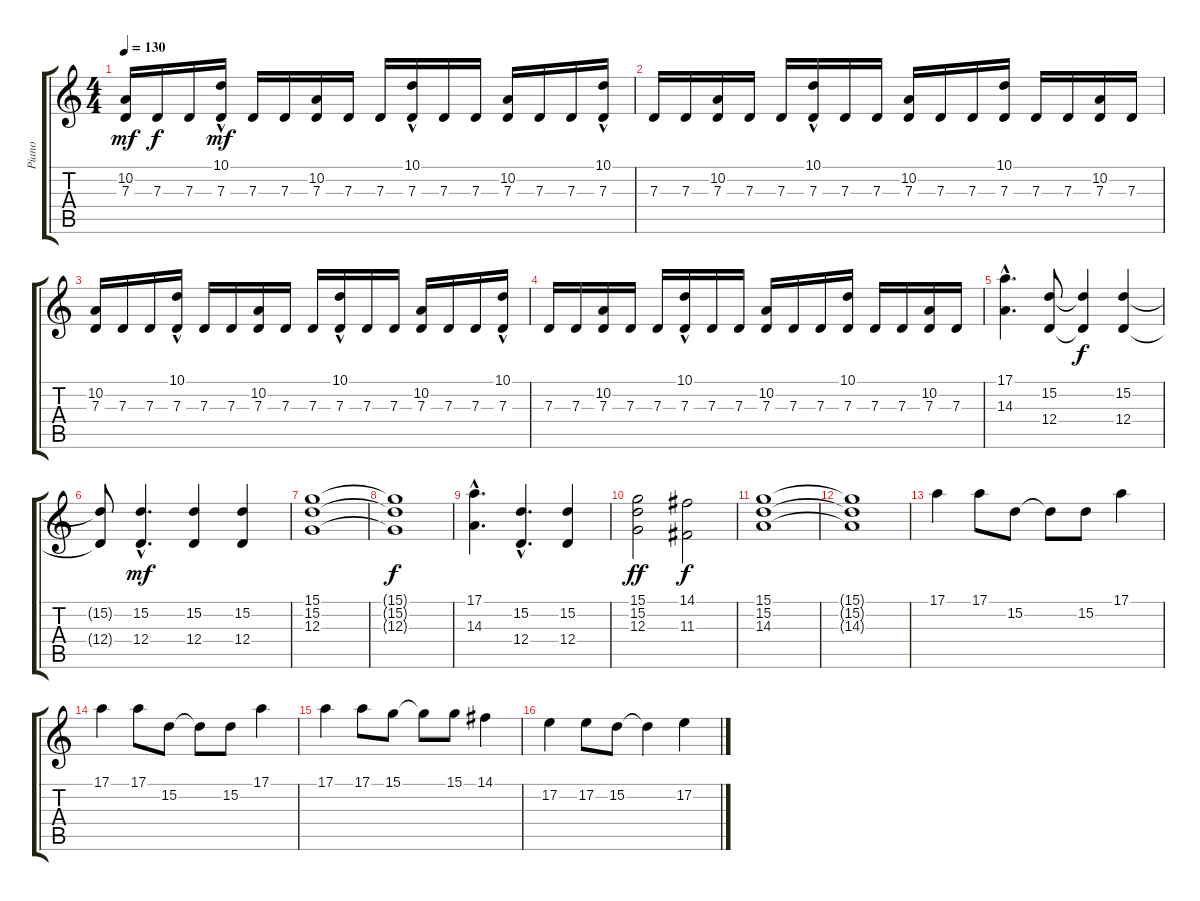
\track ("Piano " "Piano ") {instrument brightacousticpiano}
\staff {score tabs}
\tuning (E4 B3 G3 D3 A2 E2) {hide}
\ts (4 4)
\tempo 130
\clef g2
\ks c
(10.2 7.3).16{dy mf instrument brightacousticpiano} 7.3.16{dy f} 7.3.16 (10.1{hac} 7.3).16{dy mf} 7.3.16 7.3.16 (10.2 7.3).16 7.3.16 7.3.16 (10.1{hac} 7.3).16 7.3.16 7.3.16 (10.2 7.3).16 7.3.16 7.3.16 (10.1{hac} 7.3).16 |
7.3.16 7.3.16 (10.2 7.3).16 7.3.16 7.3.16 (10.1{hac} 7.3).16 7.3.16 7.3.16 (10.2 7.3).16 7.3.16 7.3.16 (10.1 7.3).16 7.3.16 7.3.16 (10.2 7.3).16 7.3.16 |
(10.2 7.3).16 7.3.16 7.3.16 (10.1{hac} 7.3).16 7.3.16 7.3.16 (10.2 7.3).16 7.3.16 7.3.16 (10.1{hac} 7.3).16 7.3.16 7.3.16 (10.2 7.3).16 7.3.16 7.3.16 (10.1{hac} 7.3).16 |
7.3.16 7.3.16 (10.2 7.3).16 7.3.16 7.3.16 (10.1{hac} 7.3).16 7.3.16 7.3.16 (10.2 7.3).16 7.3.16 7.3.16 (10.1 7.3).16 7.3.16 7.3.16 (10.2 7.3).16 7.3.16 |
(17.1{hac} 14.3{hac}).4{d} (15.2 12.4).8 (15.2{t} 12.4{t}).4{dy f} (15.2 12.4).4 |
(15.2{t} 12.4{t}).8 (15.2{hac} 12.4{hac}).4{d dy mf} (15.2 12.4).4 (15.2 12.4).4 |
(15.1 15.2 12.3).1 |
(15.1{t} 15.2{t} 12.3{t}).1{dy f} |
(17.1{hac} 14.3{hac}).4{d} (15.2{hac} 12.4{hac}).4{d} (15.2 12.4).4 |
(15.1 15.2 12.3).2{dy ff} (14.1 11.3).2{dy f} |
(15.1 15.2 14.3).1 |
(15.1{t} 15.2{t} 14.3{t}).1 |
17.1.4 17.1.8 15.2.8 15.2{t}.8 15.2.8 17.1.4 |
17.1.4 17.1.8 15.2.8 15.2{t}.8 15.2.8 17.1.4 |
17.1.4 17.1.8 15.1.8 15.1{t}.8 15.1.8 14.1.4 |
17.2.4 17.2.8 15.2.8 15.2{t}.4 17.2.4
